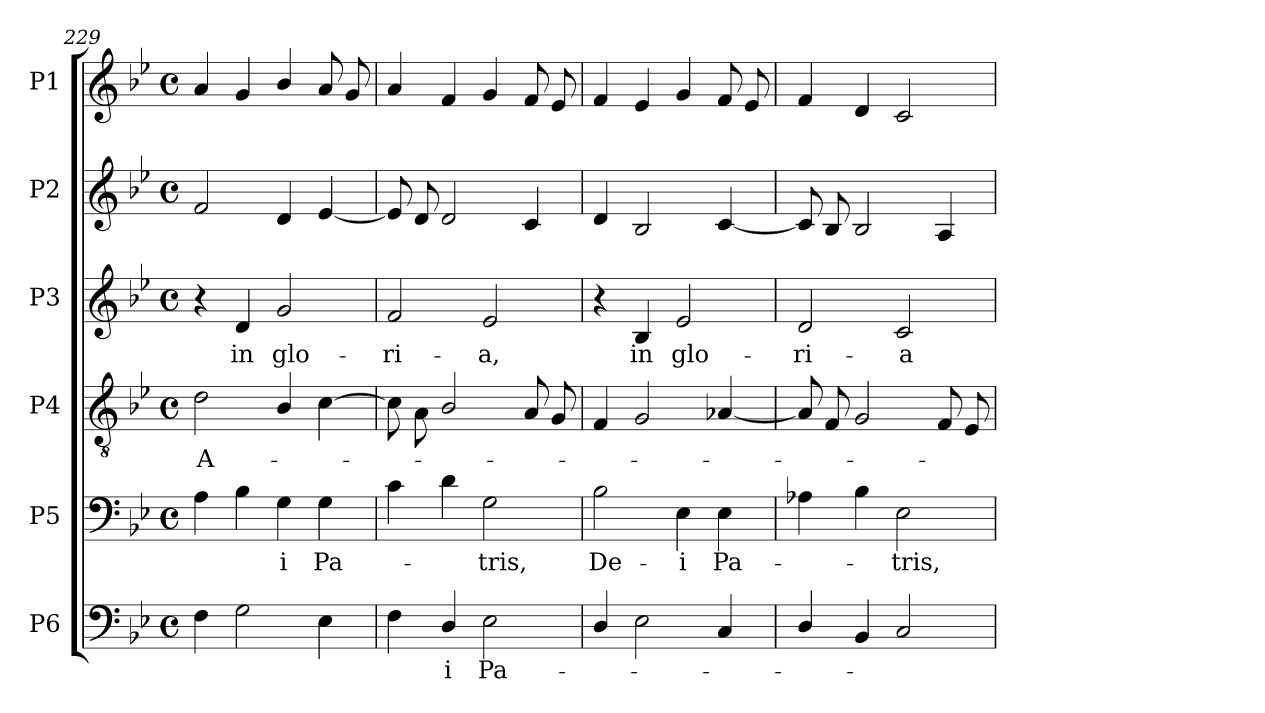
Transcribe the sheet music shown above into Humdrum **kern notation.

**kern	**text	**kern	**text	**kern	**text	**kern	**text	**kern	**kern
*part6	*part6	*part5	*part5	*part4	*part4	*part3	*part3	*part2	*part1
*staff6	*staff6	*staff5	*staff5	*staff4	*staff4	*staff3	*staff3	*staff2	*staff1
*I"P6	*	*I"P5	*	*I"P4	*	*I"P3	*	*I"P2	*I"P1
*clefF4	*	*clefF4	*	*clefGv2	*	*clefG2	*	*clefG2	*clefG2
*	*	*	*	*ITrd7c12	*	*	*	*	*
*k[b-e-]	*	*k[b-e-]	*	*k[b-e-]	*	*k[b-e-]	*	*k[b-e-]	*k[b-e-]
*B-:	*	*B-:	*	*B-:	*	*B-:	*	*B-:	*B-:
*M4/4	*	*M4/4	*	*M4/4	*	*M4/4	*	*M4/4	*M4/4
*met(c)	*	*met(c)	*	*met(c)	*	*met(c)	*	*met(c)	*met(c)
=229	=229	=229	=229	=229	=229	=229	=229	=229	=229
!	!	!	!	!	!LO:LY:b:color=#000000	!	!	!	!
4Fi\	.	4Ai\	.	2Di\	A-	4r	.	2fi/	4ai/
!	!	!	!	!	!	!	!LO:LY:b:color=#000000	!	!
2Gi\	.	4B-i\	.	.	.	4di/	in	.	4gi/
!	!	!	!LO:LY:b:color=#000000	!	!	!	!	!	!
!	!	!	!	!	!	!	!LO:LY:b:color=#000000	!	!
.	.	4Gi\	-i	4BB-i/	.	2gi/	glo-	4di/	4b-i/
!	!	!	!LO:LY:b:color=#000000	!	!	!	!	!	!
4E-i\	.	4Gi\	Pa-	[4Ci\	.	.	.	[4e-i/	8ai/
.	.	.	.	.	.	.	.	.	8gi/
=230	=230	=230	=230	=230	=230	=230	=230	=230	=230
!	!	!	!	!	!	!	!LO:LY:b:color=#000000	!	!
4Fi\	.	4ci\	.	8Ci\]	.	2fi/	-ri-	8e-i/]	4ai/
.	.	.	.	8AAi\	.	.	.	8di/	.
!	!LO:LY:b:color=#000000	!	!	!	!	!	!	!	!
4Di/	-i	4di\	.	2BB-i/	.	.	.	2di/	4fi/
!	!LO:LY:b:color=#000000	!	!	!	!	!	!	!	!
!	!	!	!LO:LY:b:color=#000000	!	!	!	!	!	!
!	!	!	!	!	!	!	!LO:LY:b:color=#000000	!	!
2E-i\	Pa-	2Gi\	-tris,	.	.	2e-i/	-a,	.	4gi/
.	.	.	.	8AAi/	.	.	.	4ci/	8fi/
.	.	.	.	8GGi/	.	.	.	.	8e-i/
=231	=231	=231	=231	=231	=231	=231	=231	=231	=231
!	!	!	!LO:LY:b:color=#000000	!	!	!	!	!	!
4Di/	.	2B-i\	De-	4FFi/	.	4r	.	4di/	4fi/
!	!	!	!	!	!	!	!LO:LY:b:color=#000000	!	!
2E-i\	.	.	.	2GGi/	.	4B-i/	in	2B-i/	4e-i/
!	!	!	!LO:LY:b:color=#000000	!	!	!	!	!	!
!	!	!	!	!	!	!	!LO:LY:b:color=#000000	!	!
.	.	4E-i\	-i	.	.	2e-i/	glo-	.	4gi/
!	!	!	!LO:LY:b:color=#000000	!	!	!	!	!	!
4Ci/	.	4E-i\	Pa-	[4AA-i/	.	.	.	[4ci/	8fi/
.	.	.	.	.	.	.	.	.	8e-i/
!!LO:PB:g=z
=232	=232	=232	=232	=232	=232	=232	=232	=232	=232
!	!	!	!	!	!	!	!LO:LY:b:color=#000000	!	!
4Di/	.	4A-i\	.	8AA-i/]	.	2di/	-ri-	8ci/]	4fi/
.	.	.	.	8FFi/	.	.	.	8B-i/	.
4BB-i/	.	4B-i\	.	2GGi/	.	.	.	2B-i/	4di/
!	!	!	!LO:LY:b:color=#000000	!	!	!	!	!	!
!	!	!	!	!	!	!	!LO:LY:b:color=#000000	!	!
2Ci/	.	2E-i\	-tris,	.	.	2ci/	-a	.	2ci/
.	.	.	.	8FFi/	.	.	.	4Ai/	.
.	.	.	.	8EE-i/	.	.	.	.	.
=	=	=	=	=	=	=	=	=	=
*-	*-	*-	*-	*-	*-	*-	*-	*-	*-
